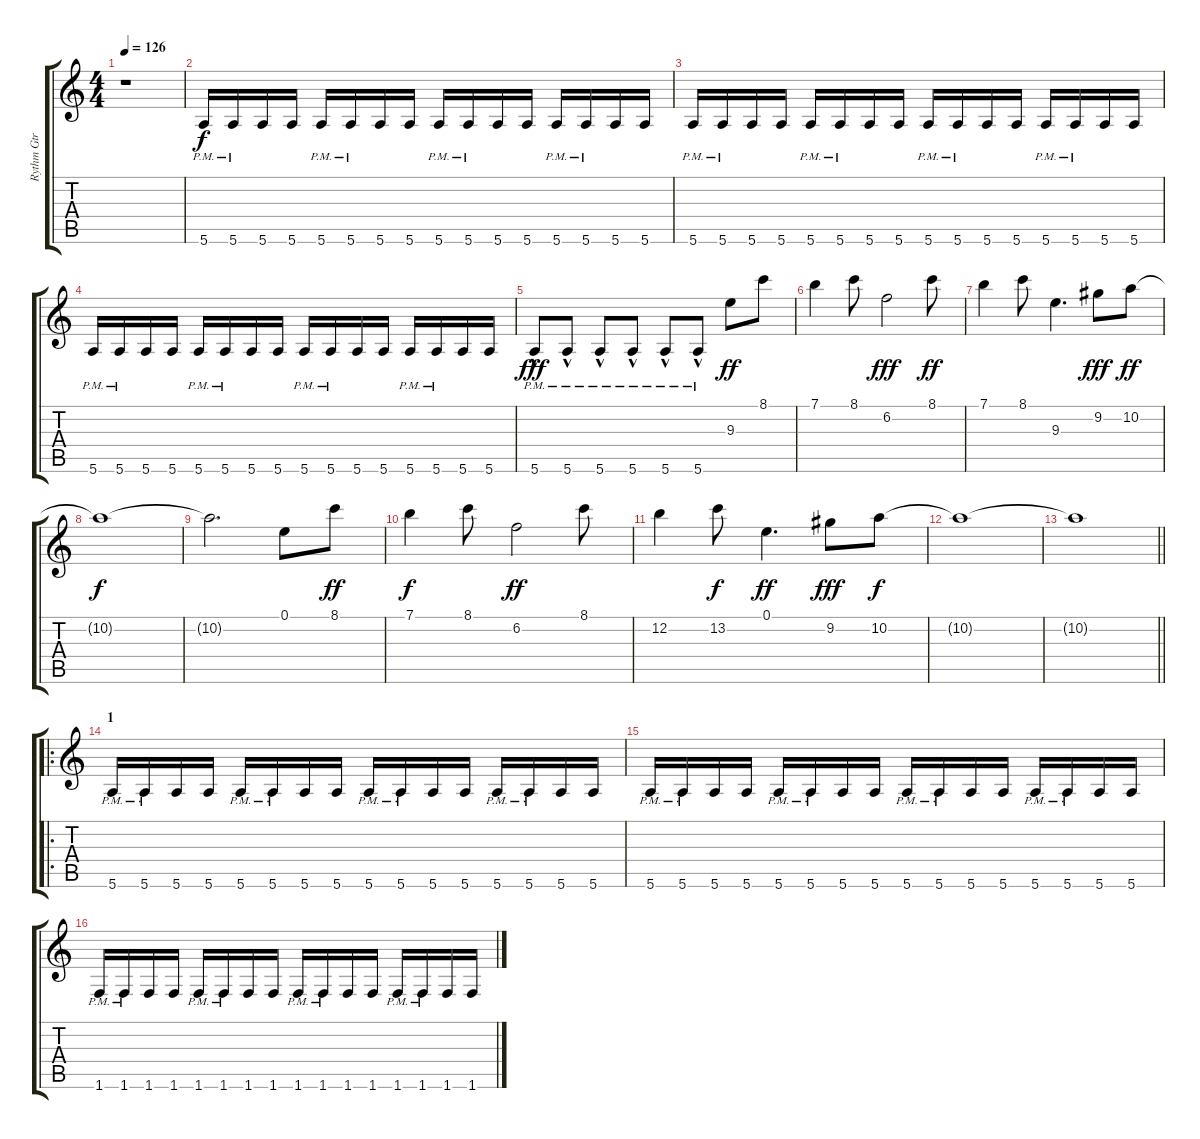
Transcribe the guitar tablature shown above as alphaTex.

\track ("Rythm Gtr" "Rythm Gtr") {instrument distortionguitar}
\staff {score tabs}
\tuning (E4 B3 G3 D3 A2 E2) {hide}
\ts (4 4)
\tempo 126
\clef g2
\ks c
r.1{dy f instrument distortionguitar} |
5.6{pm}.16 5.6{pm}.16 5.6.16 5.6.16 5.6{pm}.16 5.6{pm}.16 5.6.16 5.6.16 5.6{pm}.16 5.6{pm}.16 5.6.16 5.6.16 5.6{pm}.16 5.6{pm}.16 5.6.16 5.6.16 |
5.6{pm}.16 5.6{pm}.16 5.6.16 5.6.16 5.6{pm}.16 5.6{pm}.16 5.6.16 5.6.16 5.6{pm}.16 5.6{pm}.16 5.6.16 5.6.16 5.6{pm}.16 5.6{pm}.16 5.6.16 5.6.16 |
5.6{pm}.16 5.6{pm}.16 5.6.16 5.6.16 5.6{pm}.16 5.6{pm}.16 5.6.16 5.6.16 5.6{pm}.16 5.6{pm}.16 5.6.16 5.6.16 5.6{pm}.16 5.6{pm}.16 5.6.16 5.6.16 |
5.6{hac pm}.8{dy fff} 5.6{hac pm}.8 5.6{hac pm}.8 5.6{hac pm}.8 5.6{hac pm}.8 5.6{hac pm}.8 9.3.8{dy ff} 8.1.8 |
7.1.4 8.1.8 6.2.2{dy fff} 8.1.8{dy ff} |
7.1.4 8.1.8 9.3.4{d} 9.2.8{dy fff} 10.2.8{dy ff} |
10.2{t}.1{dy f} |
10.2{t}.2{d} 0.1.8 8.1.8{dy ff} |
7.1.4{dy f} 8.1.8 6.2.2{dy ff} 8.1.8 |
12.2.4 13.2.8{dy f} 0.1.4{d dy ff} 9.2.8{dy fff} 10.2.8{dy f} |
10.2{t}.1 |
\barLineRight lightlight
10.2{t}.1 |
\ro
\section ("" "1")
5.6{pm}.16 5.6{pm}.16 5.6.16 5.6.16 5.6{pm}.16 5.6{pm}.16 5.6.16 5.6.16 5.6{pm}.16 5.6{pm}.16 5.6.16 5.6.16 5.6{pm}.16 5.6{pm}.16 5.6.16 5.6.16 |
5.6{pm}.16 5.6{pm}.16 5.6.16 5.6.16 5.6{pm}.16 5.6{pm}.16 5.6.16 5.6.16 5.6{pm}.16 5.6{pm}.16 5.6.16 5.6.16 5.6{pm}.16 5.6{pm}.16 5.6.16 5.6.16 |
1.6{pm}.16 1.6{pm}.16 1.6.16 1.6.16 1.6{pm}.16 1.6{pm}.16 1.6.16 1.6.16 1.6{pm}.16 1.6{pm}.16 1.6.16 1.6.16 1.6{pm}.16 1.6{pm}.16 1.6.16 1.6.16
